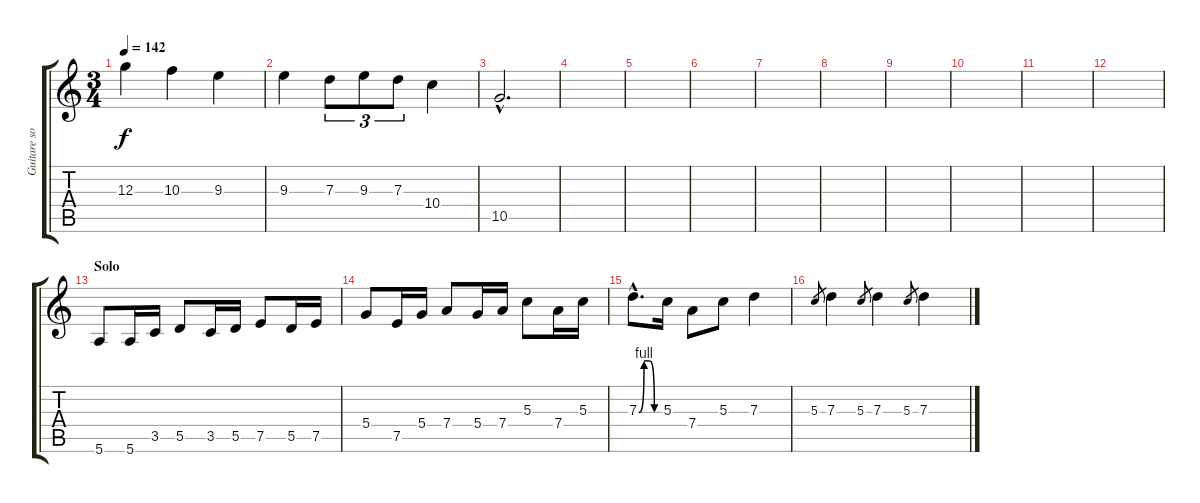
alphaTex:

\track ("Guitare solo" "Guitare so") {instrument overdrivenguitar}
\staff {score tabs}
\tuning (E4 B3 G3 D3 A2 E2) {hide}
\ts (3 4)
\tempo 142
\clef g2
\ks c
12.3.4{dy f} 10.3.4 9.3.4 |
9.3.4 7.3.8{tu (3 2)} 9.3.8{tu (3 2)} 7.3.8{tu (3 2)} 10.4.4 |
10.5{hac}.2{d} |
|
|
|
|
|
|
|
|
|
\section ("" "Solo")
5.6.8{instrument overdrivenguitar} 5.6.16 3.5.16 5.5.8 3.5.16 5.5.16 7.5.8 5.5.16 7.5.16 |
5.4.8 7.5.16 5.4.16 7.4.8 5.4.16 7.4.16 5.3.8 7.4.16 5.3.16 |
7.3{be (custom 0 0 15 4 30 4 45 0 60 0) hac}.8{d} 5.3.16 7.4.8 5.3.8 7.3.4 |
5.3.8{gr} 7.3.4 5.3.8{gr} 7.3.4 5.3.8{gr} 7.3.4
